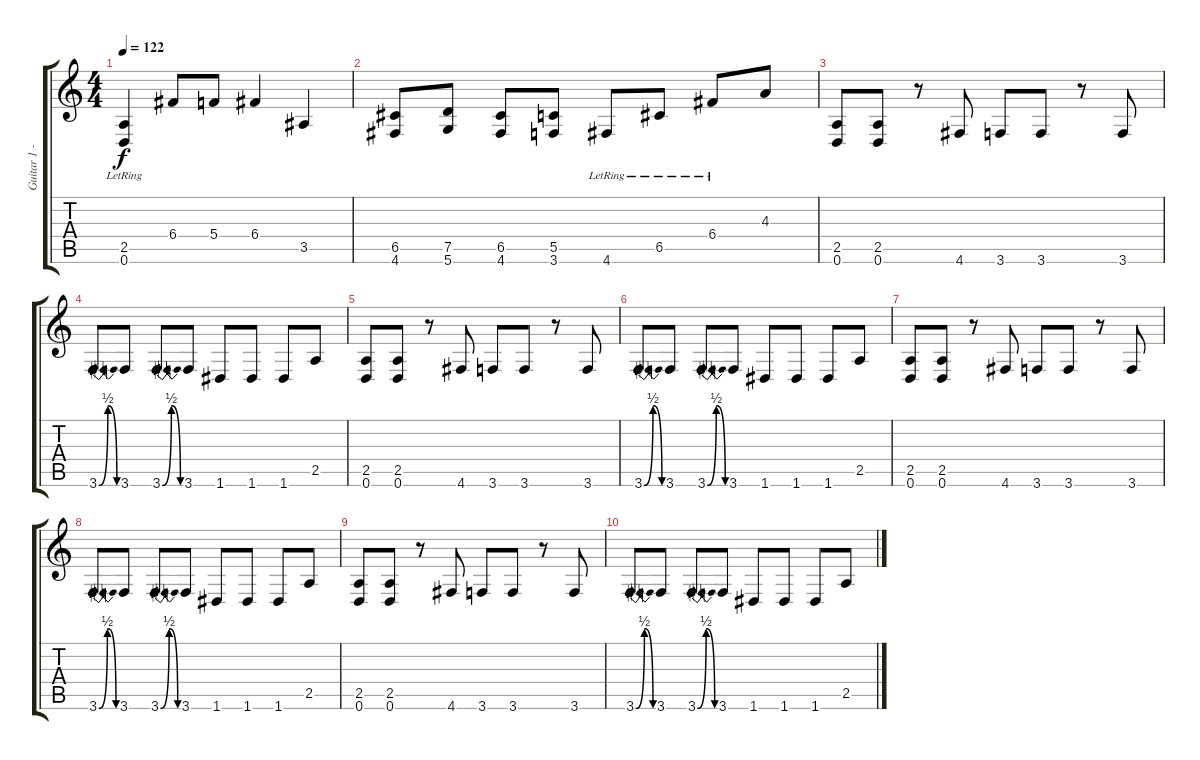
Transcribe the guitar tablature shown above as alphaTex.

\track ("Guitar 1 - Rhythm" "Guitar 1 -") {instrument distortionguitar}
\staff {score tabs}
\tuning (D4 A3 F3 C3 G2 D2) {hide}
\ts (4 4)
\tempo 122
\clef g2
\ks c
(2.5 0.6{lr}).4{dy f} 6.4.8 5.4.8 6.4.4 3.5.4 |
(6.5 4.6).8 (7.5 5.6).8 (6.5 4.6).8 (5.5 3.6).8 4.6{lr}.8 6.5{lr}.8 6.4{lr}.8 4.3.8 |
(2.5 0.6).8 (2.5 0.6).8 r.8 4.6.8 3.6.8 3.6.8 r.8 3.6.8 |
3.6{be (bendrelease 0 0 5 2 5 2 60 0)}.8 3.6.8 3.6{be (bendrelease 0 0 5 2 5 2 60 0)}.8 3.6.8 1.6.8 1.6.8 1.6.8 2.5.8 |
(2.5 0.6).8 (2.5 0.6).8 r.8 4.6.8 3.6.8 3.6.8 r.8 3.6.8 |
3.6{be (bendrelease 0 0 5 2 5 2 60 0)}.8 3.6.8 3.6{be (bendrelease 0 0 5 2 5 2 60 0)}.8 3.6.8 1.6.8 1.6.8 1.6.8 2.5.8 |
(2.5 0.6).8 (2.5 0.6).8 r.8 4.6.8 3.6.8 3.6.8 r.8 3.6.8 |
3.6{be (bendrelease 0 0 5 2 5 2 60 0)}.8 3.6.8 3.6{be (bendrelease 0 0 5 2 5 2 60 0)}.8 3.6.8 1.6.8 1.6.8 1.6.8 2.5.8 |
(2.5 0.6).8 (2.5 0.6).8 r.8 4.6.8 3.6.8 3.6.8 r.8 3.6.8 |
3.6{be (bendrelease 0 0 5 2 5 2 60 0)}.8 3.6.8 3.6{be (bendrelease 0 0 5 2 5 2 60 0)}.8 3.6.8 1.6.8 1.6.8 1.6.8 2.5.8
